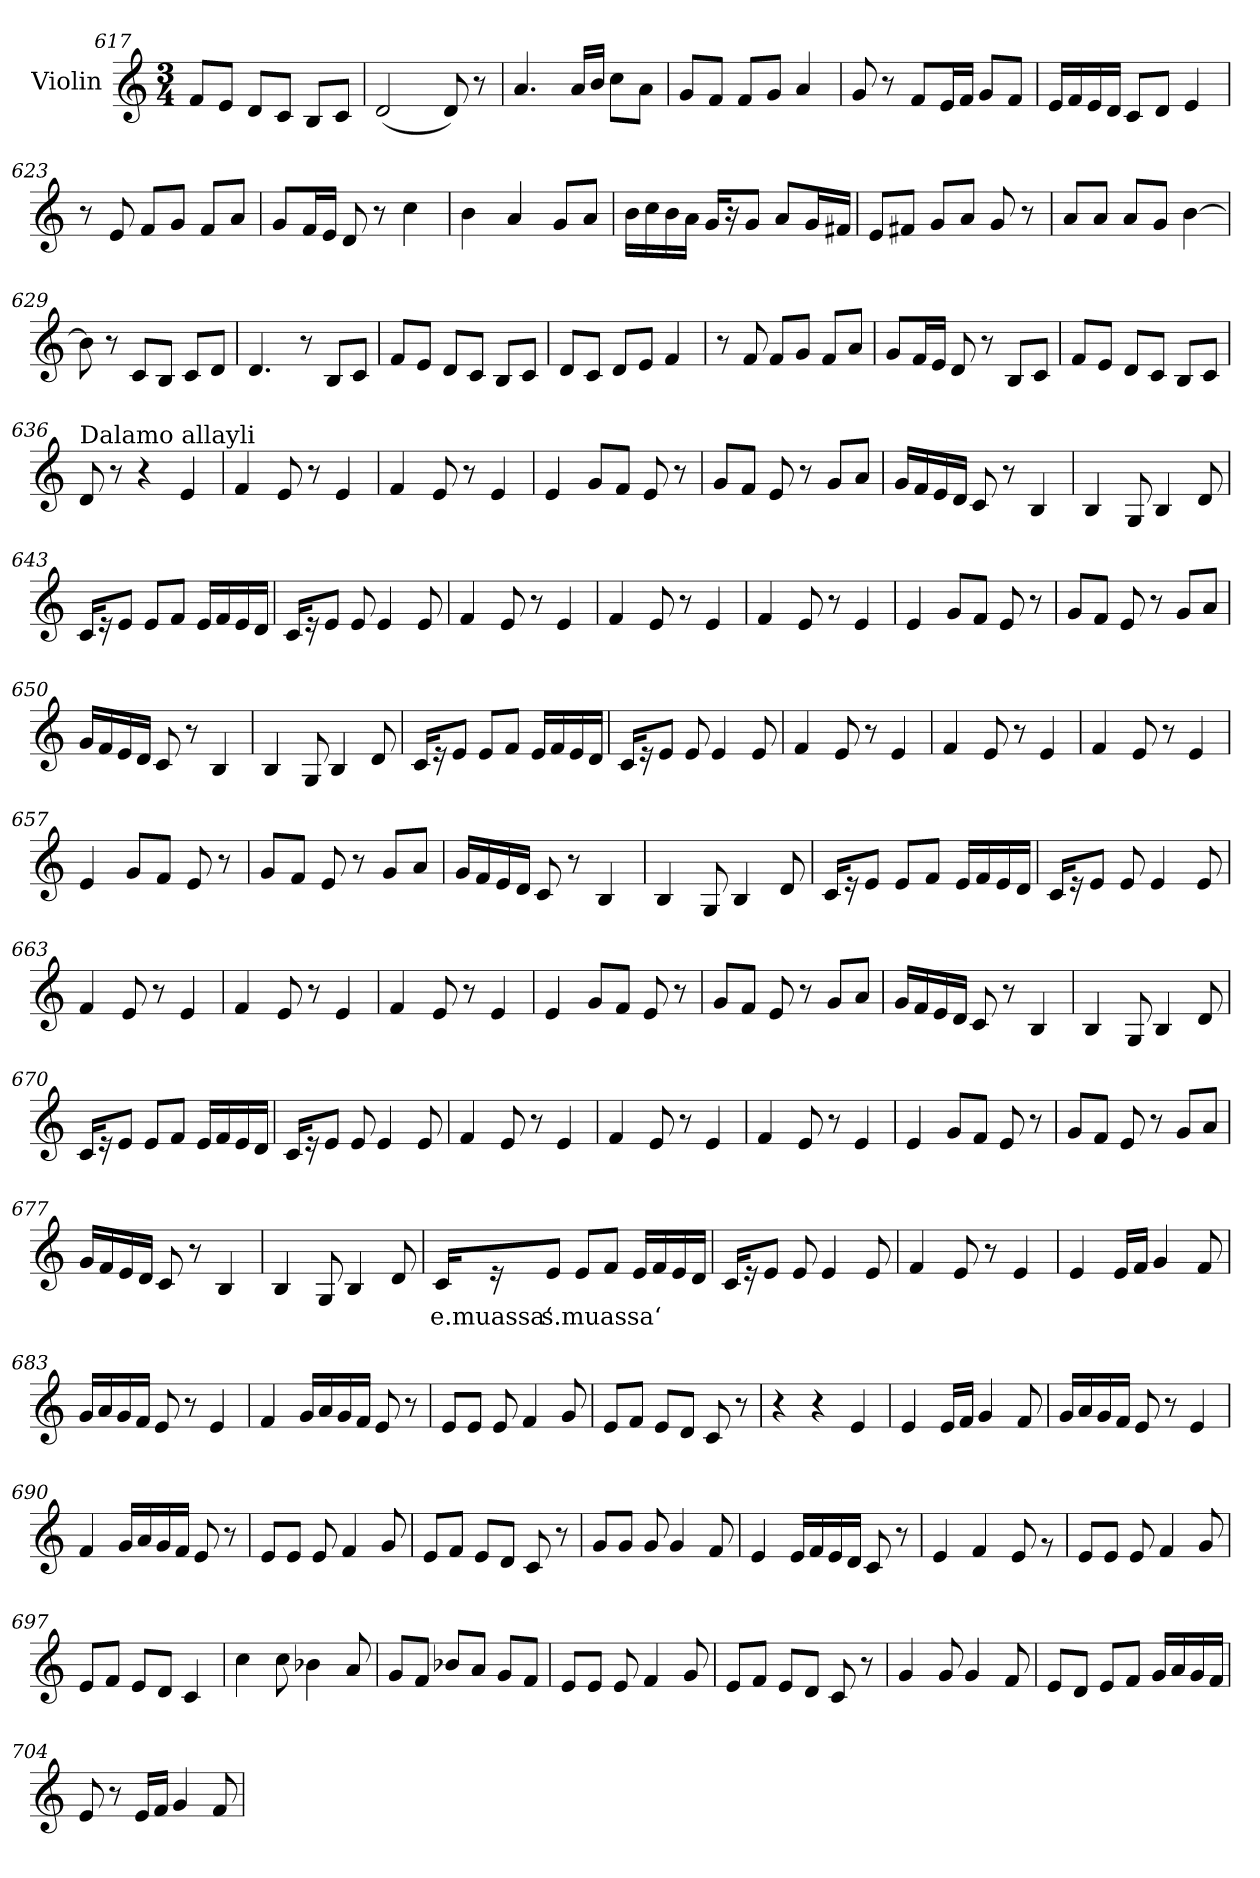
**kern	**text
*part1	*part1
*staff1	*staff1
*I"Violin	*
!!LO:LB:g=z
*clefG2	*
*k[]	*
*M3/4	*
=617	=617
8f/L	.
8e/J	.
8d/L	.
8c/J	.
8B/L	.
8c/J	.
=618	=618
(<2d/	.
8d/)	.
8r	.
=619	=619
4.a/	.
16a/LL	.
16b/JJ	.
8cc\L	.
8a\J	.
=620	=620
8g/L	.
8f/J	.
8f/L	.
8g/J	.
4a/	.
=621	=621
8g/	.
8r	.
8f/L	.
16e/L	.
16f/JJ	.
8g/L	.
8f/J	.
=622	=622
16e/LL	.
16f/	.
16e/	.
16d/JJ	.
8c/L	.
8d/J	.
4e/	.
!!LO:LB:g=z
=623	=623
8r	.
8e/	.
8f/L	.
8g/J	.
8f/L	.
8a/J	.
=624	=624
8g/L	.
16f/L	.
16e/JJ	.
8d/	.
8r	.
4cc\	.
=625	=625
4b\	.
4a/	.
8g/L	.
8a/J	.
=626	=626
16b\LL	.
16cc\	.
16b\	.
16a\JJ	.
16g/KL	.
16r	.
8g/J	.
8a/L	.
16g/L	.
16f#X/JJ	.
=627	=627
8e/L	.
8f#X/J	.
8g/L	.
8a/J	.
8g/	.
8r	.
=628	=628
8a/L	.
8a/J	.
8a/L	.
8g/J	.
[4b\	.
!!LO:LB:g=z
=629	=629
8b\]	.
8r	.
8c/L	.
8B/J	.
8c/L	.
8d/J	.
=630	=630
4.d/	.
8r	.
8B/L	.
8c/J	.
=631	=631
8f/L	.
8e/J	.
8d/L	.
8c/J	.
8B/L	.
8c/J	.
=632	=632
8d/L	.
8c/J	.
8d/L	.
8e/J	.
4f/	.
=633	=633
8r	.
8f/	.
8f/L	.
8g/J	.
8f/L	.
8a/J	.
=634	=634
8g/L	.
16f/L	.
16e/JJ	.
8d/	.
8r	.
8B/L	.
8c/J	.
!!LO:LB:g=z
=635	=635
8f/L	.
8e/J	.
8d/L	.
8c/J	.
8B/L	.
8c/J	.
=636	=636
!LO:TX:a:t=Dalamo allayli	!
8d/	.
8r	.
4r	.
4e/	.
=637	=637
4f/	.
8e/	.
8r	.
4e/	.
=638	=638
4f/	.
8e/	.
8r	.
4e/	.
=639	=639
4e/	.
8g/L	.
8f/J	.
8e/	.
8r	.
=640	=640
8g/L	.
8f/J	.
8e/	.
8r	.
8g/L	.
8a/J	.
!!LO:LB:g=z
=641	=641
16g/LL	.
16f/	.
16e/	.
16d/JJ	.
8c/	.
8r	.
4B/	.
=642	=642
4B/	.
8G/	.
4B/	.
8d/	.
=643	=643
16c/KL	.
16r	.
8e/J	.
8e/L	.
8f/J	.
16e/LL	.
16f/	.
16e/	.
16d/JJ	.
=644	=644
16c/KL	.
16r	.
8e/J	.
8e/	.
4e/	.
8e/	.
=645	=645
4f/	.
8e/	.
8r	.
4e/	.
!!LO:PB:g=z
=646	=646
4f/	.
8e/	.
8r	.
4e/	.
=647	=647
4f/	.
8e/	.
8r	.
4e/	.
=648	=648
4e/	.
8g/L	.
8f/J	.
8e/	.
8r	.
=649	=649
8g/L	.
8f/J	.
8e/	.
8r	.
8g/L	.
8a/J	.
=650	=650
16g/LL	.
16f/	.
16e/	.
16d/JJ	.
8c/	.
8r	.
4B/	.
=651	=651
4B/	.
8G/	.
4B/	.
8d/	.
!!LO:LB:g=z
=652	=652
16c/KL	.
16r	.
8e/J	.
8e/L	.
8f/J	.
16e/LL	.
16f/	.
16e/	.
16d/JJ	.
=653	=653
16c/KL	.
16r	.
8e/J	.
8e/	.
4e/	.
8e/	.
=654	=654
4f/	.
8e/	.
8r	.
4e/	.
=655	=655
4f/	.
8e/	.
8r	.
4e/	.
=656	=656
4f/	.
8e/	.
8r	.
4e/	.
=657	=657
4e/	.
8g/L	.
8f/J	.
8e/	.
8r	.
!!LO:LB:g=z
=658	=658
8g/L	.
8f/J	.
8e/	.
8r	.
8g/L	.
8a/J	.
=659	=659
16g/LL	.
16f/	.
16e/	.
16d/JJ	.
8c/	.
8r	.
4B/	.
=660	=660
4B/	.
8G/	.
4B/	.
8d/	.
=661	=661
16c/KL	.
16r	.
8e/J	.
8e/L	.
8f/J	.
16e/LL	.
16f/	.
16e/	.
16d/JJ	.
=662	=662
16c/KL	.
16r	.
8e/J	.
8e/	.
4e/	.
8e/	.
!!LO:LB:g=z
=663	=663
4f/	.
8e/	.
8r	.
4e/	.
=664	=664
4f/	.
8e/	.
8r	.
4e/	.
=665	=665
4f/	.
8e/	.
8r	.
4e/	.
=666	=666
4e/	.
8g/L	.
8f/J	.
8e/	.
8r	.
=667	=667
8g/L	.
8f/J	.
8e/	.
8r	.
8g/L	.
8a/J	.
=668	=668
16g/LL	.
16f/	.
16e/	.
16d/JJ	.
8c/	.
8r	.
4B/	.
!!LO:LB:g=z
=669	=669
4B/	.
8G/	.
4B/	.
8d/	.
=670	=670
16c/KL	.
16r	.
8e/J	.
8e/L	.
8f/J	.
16e/LL	.
16f/	.
16e/	.
16d/JJ	.
=671	=671
16c/KL	.
16r	.
8e/J	.
8e/	.
4e/	.
8e/	.
=672	=672
4f/	.
8e/	.
8r	.
4e/	.
=673	=673
4f/	.
8e/	.
8r	.
4e/	.
=674	=674
4f/	.
8e/	.
8r	.
4e/	.
!!LO:LB:g=z
=675	=675
4e/	.
8g/L	.
8f/J	.
8e/	.
8r	.
=676	=676
8g/L	.
8f/J	.
8e/	.
8r	.
8g/L	.
8a/J	.
=677	=677
16g/LL	.
16f/	.
16e/	.
16d/JJ	.
8c/	.
8r	.
4B/	.
=678	=678
4B/	.
8G/	.
4B/	.
8d/	.
=679	=679
!	!LO:LY:b
16c/KL	e.muassa‘
16r	.
!	!LO:LY:b
8e/J	s.muassa‘
8e/L	.
8f/J	.
16e/LL	.
16f/	.
16e/	.
16d/JJ	.
!!LO:LB:g=z
=680	=680
16c/KL	.
16r	.
8e/J	.
8e/	.
4e/	.
8e/	.
=681	=681
4f/	.
8e/	.
8r	.
4e/	.
=682	=682
4e/	.
16e/LL	.
16f/JJ	.
4g/	.
8f/	.
=683	=683
16g/LL	.
16a/	.
16g/	.
16f/JJ	.
8e/	.
8r	.
4e/	.
=684	=684
4f/	.
16g/LL	.
16a/	.
16g/	.
16f/JJ	.
8e/	.
8r	.
=685	=685
8e/L	.
8e/J	.
8e/	.
4f/	.
8g/	.
!!LO:LB:g=z
=686	=686
8e/L	.
8f/J	.
8e/L	.
8d/J	.
8c/	.
8r	.
=687	=687
4r	.
4r	.
4e/	.
=688	=688
4e/	.
16e/LL	.
16f/JJ	.
4g/	.
8f/	.
=689	=689
16g/LL	.
16a/	.
16g/	.
16f/JJ	.
8e/	.
8r	.
4e/	.
=690	=690
4f/	.
16g/LL	.
16a/	.
16g/	.
16f/JJ	.
8e/	.
8r	.
=691	=691
8e/L	.
8e/J	.
8e/	.
4f/	.
8g/	.
!!LO:PB:g=z
=692	=692
8e/L	.
8f/J	.
8e/L	.
8d/J	.
8c/	.
8r	.
=693	=693
8g/L	.
8g/J	.
8g/	.
4g/	.
8f/	.
=694	=694
4e/	.
16e/LL	.
16f/	.
16e/	.
16d/JJ	.
8c/	.
8r	.
=695	=695
4e/	.
4f/	.
8e/	.
8rg	.
=696	=696
8e/L	.
8e/J	.
8e/	.
4f/	.
8g/	.
=697	=697
8e/L	.
8f/J	.
8e/L	.
8d/J	.
4c/	.
!!LO:LB:g=z
=698	=698
4cc\	.
8cc\	.
4b-X\	.
8a/	.
=699	=699
8g/L	.
8f/J	.
8b-X/L	.
8a/J	.
8g/L	.
8f/J	.
=700	=700
8e/L	.
8e/J	.
8e/	.
4f/	.
8g/	.
=701	=701
8e/L	.
8f/J	.
8e/L	.
8d/J	.
8c/	.
8r	.
=702	=702
4g/	.
8g/	.
4g/	.
8f/	.
=703	=703
8e/L	.
8d/J	.
8e/L	.
8f/J	.
16g/LL	.
16a/	.
16g/	.
16f/JJ	.
!!LO:LB:g=z
=704	=704
8e/	.
8r	.
16e/LL	.
16f/JJ	.
4g/	.
8f/	.
=	=
*-	*-
